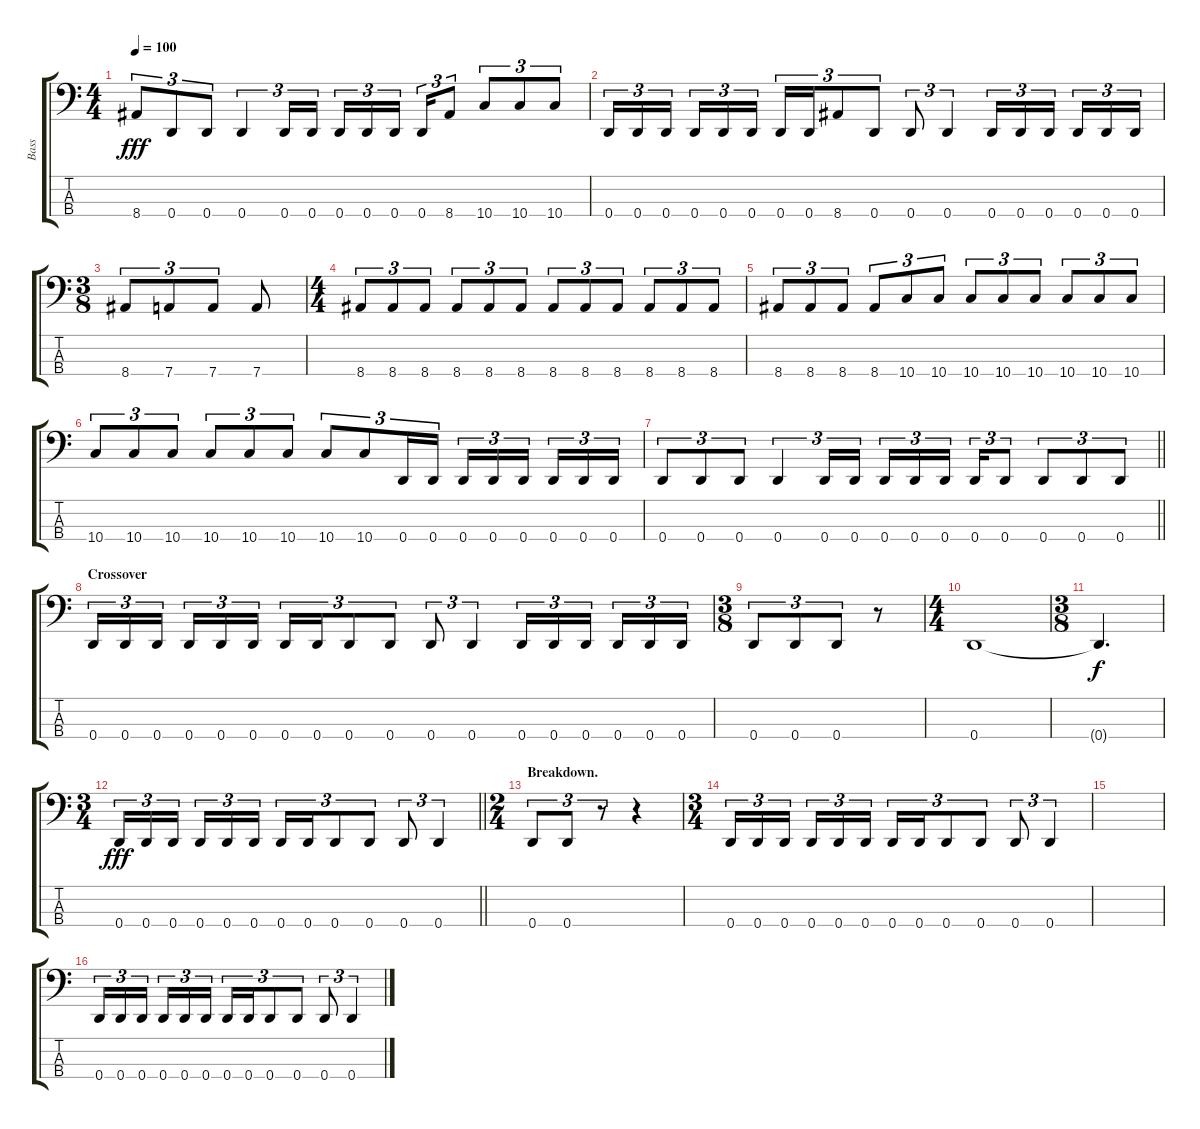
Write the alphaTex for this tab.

\track ("Bass" "Bass") {instrument electricbasspick}
\staff {score tabs}
\tuning (G2 D2 A1 D1) {hide}
\ts (4 4)
\tempo 100
\clef f4
\ks c
8.4.8{tu (3 2) dy fff} 0.4.8{tu (3 2)} 0.4.8{tu (3 2)} 0.4.4{tu (3 2)} 0.4.16{tu (3 2)} 0.4.16{tu (3 2)} 0.4.16{tu (3 2)} 0.4.16{tu (3 2)} 0.4.16{tu (3 2) beam splitsecondary} 0.4.16{tu (3 2)} 8.4.8{tu (3 2)} 10.4.8{tu (3 2)} 10.4.8{tu (3 2)} 10.4.8{tu (3 2)} |
0.4.16{tu (3 2)} 0.4.16{tu (3 2)} 0.4.16{tu (3 2) beam splitsecondary} 0.4.16{tu (3 2)} 0.4.16{tu (3 2)} 0.4.16{tu (3 2)} 0.4.16{tu (3 2)} 0.4.16{tu (3 2)} 8.4.8{tu (3 2)} 0.4.8{tu (3 2)} 0.4.8{tu (3 2)} 0.4.4{tu (3 2)} 0.4.16{tu (3 2)} 0.4.16{tu (3 2)} 0.4.16{tu (3 2) beam splitsecondary} 0.4.16{tu (3 2)} 0.4.16{tu (3 2)} 0.4.16{tu (3 2)} |
\ts (3 8)
8.4.8{tu (3 2)} 7.4.8{tu (3 2)} 7.4.8{tu (3 2)} 7.4.8 |
\ts (4 4)
8.4.8{tu (3 2)} 8.4.8{tu (3 2)} 8.4.8{tu (3 2)} 8.4.8{tu (3 2)} 8.4.8{tu (3 2)} 8.4.8{tu (3 2)} 8.4.8{tu (3 2)} 8.4.8{tu (3 2)} 8.4.8{tu (3 2)} 8.4.8{tu (3 2)} 8.4.8{tu (3 2)} 8.4.8{tu (3 2)} |
8.4.8{tu (3 2)} 8.4.8{tu (3 2)} 8.4.8{tu (3 2)} 8.4.8{tu (3 2)} 10.4.8{tu (3 2)} 10.4.8{tu (3 2)} 10.4.8{tu (3 2)} 10.4.8{tu (3 2)} 10.4.8{tu (3 2)} 10.4.8{tu (3 2)} 10.4.8{tu (3 2)} 10.4.8{tu (3 2)} |
10.4.8{tu (3 2)} 10.4.8{tu (3 2)} 10.4.8{tu (3 2)} 10.4.8{tu (3 2)} 10.4.8{tu (3 2)} 10.4.8{tu (3 2)} 10.4.8{tu (3 2)} 10.4.8{tu (3 2)} 0.4.16{tu (3 2)} 0.4.16{tu (3 2)} 0.4.16{tu (3 2)} 0.4.16{tu (3 2)} 0.4.16{tu (3 2) beam splitsecondary} 0.4.16{tu (3 2)} 0.4.16{tu (3 2)} 0.4.16{tu (3 2)} |
\barLineRight lightlight
0.4.8{tu (3 2)} 0.4.8{tu (3 2)} 0.4.8{tu (3 2)} 0.4.4{tu (3 2)} 0.4.16{tu (3 2)} 0.4.16{tu (3 2)} 0.4.16{tu (3 2)} 0.4.16{tu (3 2)} 0.4.16{tu (3 2) beam splitsecondary} 0.4.16{tu (3 2)} 0.4.8{tu (3 2)} 0.4.8{tu (3 2)} 0.4.8{tu (3 2)} 0.4.8{tu (3 2)} |
\section ("" "Crossover")
0.4.16{tu (3 2)} 0.4.16{tu (3 2)} 0.4.16{tu (3 2) beam splitsecondary} 0.4.16{tu (3 2)} 0.4.16{tu (3 2)} 0.4.16{tu (3 2)} 0.4.16{tu (3 2)} 0.4.16{tu (3 2)} 0.4.8{tu (3 2)} 0.4.8{tu (3 2)} 0.4.8{tu (3 2)} 0.4.4{tu (3 2)} 0.4.16{tu (3 2)} 0.4.16{tu (3 2)} 0.4.16{tu (3 2) beam splitsecondary} 0.4.16{tu (3 2)} 0.4.16{tu (3 2)} 0.4.16{tu (3 2)} |
\ts (3 8)
0.4.8{tu (3 2)} 0.4.8{tu (3 2)} 0.4.8{tu (3 2)} r.8 |
\ts (4 4)
0.4.1 |
\ts (3 8)
0.4{t}.4{d dy f} |
\ts (3 4)
\barLineRight lightlight
0.4.16{tu (3 2) dy fff} 0.4.16{tu (3 2)} 0.4.16{tu (3 2) beam splitsecondary} 0.4.16{tu (3 2)} 0.4.16{tu (3 2)} 0.4.16{tu (3 2)} 0.4.16{tu (3 2)} 0.4.16{tu (3 2)} 0.4.8{tu (3 2)} 0.4.8{tu (3 2)} 0.4.8{tu (3 2)} 0.4.4{tu (3 2)} |
\ts (2 4)
\section ("" "Breakdown.")
0.4.8{tu (3 2)} 0.4.8{tu (3 2)} r.8{tu (3 2)} r.4 |
\ts (3 4)
0.4.16{tu (3 2)} 0.4.16{tu (3 2)} 0.4.16{tu (3 2) beam splitsecondary} 0.4.16{tu (3 2)} 0.4.16{tu (3 2)} 0.4.16{tu (3 2)} 0.4.16{tu (3 2)} 0.4.16{tu (3 2)} 0.4.8{tu (3 2)} 0.4.8{tu (3 2)} 0.4.8{tu (3 2)} 0.4.4{tu (3 2)} |
|
0.4.16{tu (3 2)} 0.4.16{tu (3 2)} 0.4.16{tu (3 2) beam splitsecondary} 0.4.16{tu (3 2)} 0.4.16{tu (3 2)} 0.4.16{tu (3 2)} 0.4.16{tu (3 2)} 0.4.16{tu (3 2)} 0.4.8{tu (3 2)} 0.4.8{tu (3 2)} 0.4.8{tu (3 2)} 0.4.4{tu (3 2)}
